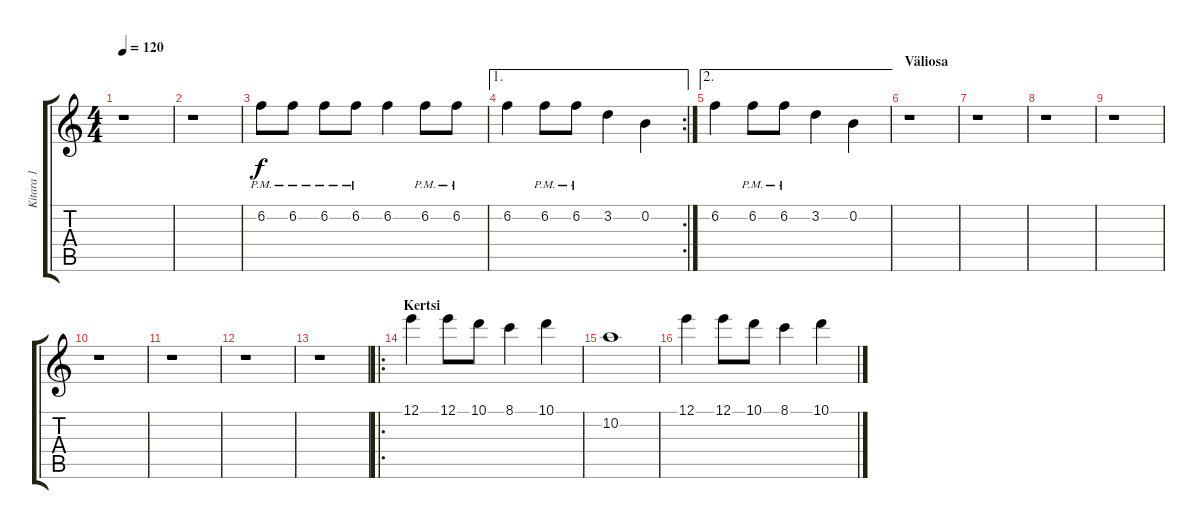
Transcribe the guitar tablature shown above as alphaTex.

\track ("Kitara 1" "Kitara 1") {instrument distortionguitar}
\staff {score tabs}
\tuning (E4 B3 G3 D3 A2 D2) {hide}
\ts (4 4)
\tempo 120
\clef g2
\ks c
r.1{dy f} |
r.1 |
6.2{pm}.8 6.2{pm}.8 6.2{pm}.8 6.2{pm}.8 6.2.4 6.2{pm}.8 6.2{pm}.8 |
\ae 1
\rc 2
6.2.4 6.2{pm}.8 6.2{pm}.8 3.2.4 0.2.4 |
\ae 2
6.2.4 6.2{pm}.8 6.2{pm}.8 3.2.4 0.2.4 |
\section ("" "Väliosa")
r.1 |
r.1 |
r.1 |
r.1 |
r.1 |
r.1 |
r.1 |
r.1 |
\ro
\section ("" "Kertsi")
12.1.4 12.1.8 10.1.8 8.1.4 10.1.4 |
10.2.1 |
12.1.4 12.1.8 10.1.8 8.1.4 10.1.4
